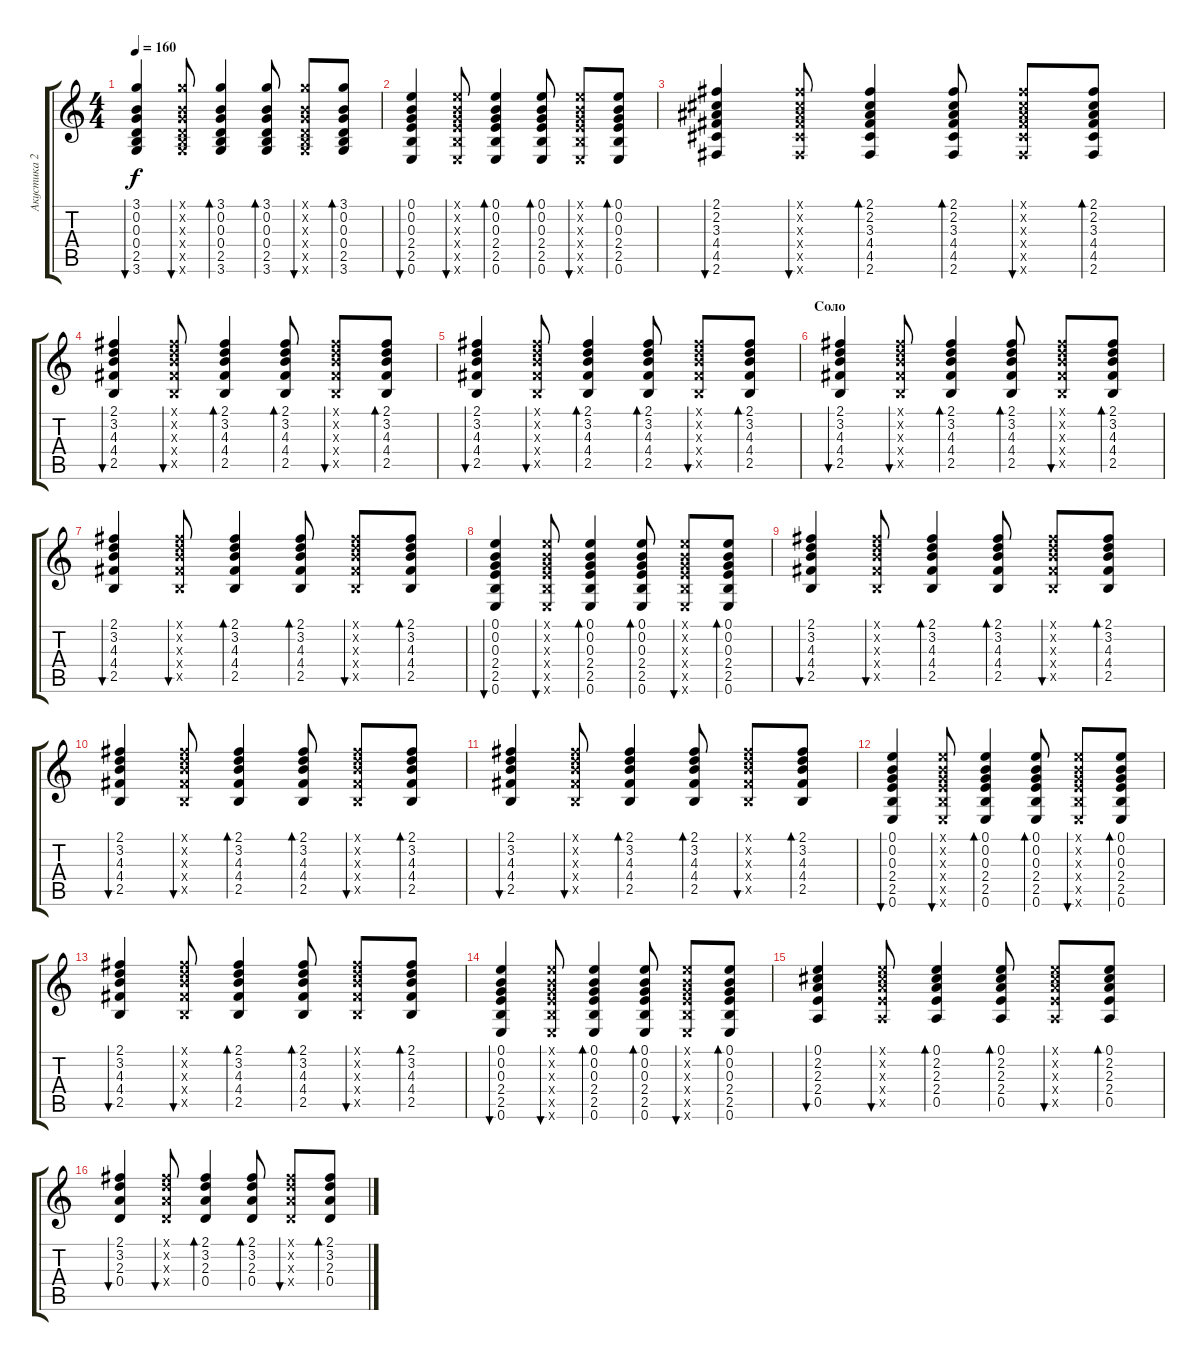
\track ("Акустика 2" "Акустика 2") {instrument acousticguitarsteel}
\staff {score tabs}
\tuning (E4 B3 G3 D3 A2 E2) {hide}
\ts (4 4)
\tempo 160
\clef g2
\ks c
(3.1 0.2 0.3 0.4 2.5 3.6).4{bu 60 dy f} (3.1{x} 0.2{x} 0.3{x} 0.4{x} 2.5{x} 3.6{x}).8{bu 60} (3.1 0.2 0.3 0.4 2.5 3.6).4{bd 60} (3.1 0.2 0.3 0.4 2.5 3.6).8{bd 60} (3.1{x} 0.2{x} 0.3{x} 0.4{x} 2.5{x} 3.6{x}).8{bu 60} (3.1 0.2 0.3 0.4 2.5 3.6).8{bd 60} |
(0.1 0.2 0.3 2.4 2.5 0.6).4{bu 60} (0.1{x} 0.2{x} 0.3{x} 2.4{x} 2.5{x} 0.6{x}).8{bu 60} (0.1 0.2 0.3 2.4 2.5 0.6).4{bd 60} (0.1 0.2 0.3 2.4 2.5 0.6).8{bd 60} (0.1{x} 0.2{x} 0.3{x} 2.4{x} 2.5{x} 0.6{x}).8{bu 60} (0.1 0.2 0.3 2.4 2.5 0.6).8{bd 60} |
(2.1 2.2 3.3 4.4 4.5 2.6).4{bu 60} (2.1{x} 2.2{x} 3.3{x} 4.4{x} 4.5{x} 2.6{x}).8{bu 60} (2.1 2.2 3.3 4.4 4.5 2.6).4{bd 60} (2.1 2.2 3.3 4.4 4.5 2.6).8{bd 60} (2.1{x} 2.2{x} 3.3{x} 4.4{x} 4.5{x} 2.6{x}).8{bu 60} (2.1 2.2 3.3 4.4 4.5 2.6).8{bd 60} |
(2.1 3.2 4.3 4.4 2.5).4{bu 60} (2.1{x} 3.2{x} 4.3{x} 4.4{x} 2.5{x}).8{bu 60} (2.1 3.2 4.3 4.4 2.5).4{bd 60} (2.1 3.2 4.3 4.4 2.5).8{bd 60} (2.1{x} 3.2{x} 4.3{x} 4.4{x} 2.5{x}).8{bu 60} (2.1 3.2 4.3 4.4 2.5).8{bd 60} |
(2.1 3.2 4.3 4.4 2.5).4{bu 60} (2.1{x} 3.2{x} 4.3{x} 4.4{x} 2.5{x}).8{bu 60} (2.1 3.2 4.3 4.4 2.5).4{bd 60} (2.1 3.2 4.3 4.4 2.5).8{bd 60} (2.1{x} 3.2{x} 4.3{x} 4.4{x} 2.5{x}).8{bu 60} (2.1 3.2 4.3 4.4 2.5).8{bd 60} |
\section ("" "Соло")
(2.1 3.2 4.3 4.4 2.5).4{bu 60} (2.1{x} 3.2{x} 4.3{x} 4.4{x} 2.5{x}).8{bu 60} (2.1 3.2 4.3 4.4 2.5).4{bd 60} (2.1 3.2 4.3 4.4 2.5).8{bd 60} (2.1{x} 3.2{x} 4.3{x} 4.4{x} 2.5{x}).8{bu 60} (2.1 3.2 4.3 4.4 2.5).8{bd 60} |
(2.1 3.2 4.3 4.4 2.5).4{bu 60} (2.1{x} 3.2{x} 4.3{x} 4.4{x} 2.5{x}).8{bu 60} (2.1 3.2 4.3 4.4 2.5).4{bd 60} (2.1 3.2 4.3 4.4 2.5).8{bd 60} (2.1{x} 3.2{x} 4.3{x} 4.4{x} 2.5{x}).8{bu 60} (2.1 3.2 4.3 4.4 2.5).8{bd 60} |
(0.1 0.2 0.3 2.4 2.5 0.6).4{bu 60} (0.1{x} 0.2{x} 0.3{x} 2.4{x} 2.5{x} 0.6{x}).8{bu 60} (0.1 0.2 0.3 2.4 2.5 0.6).4{bd 60} (0.1 0.2 0.3 2.4 2.5 0.6).8{bd 60} (0.1{x} 0.2{x} 0.3{x} 2.4{x} 2.5{x} 0.6{x}).8{bu 60} (0.1 0.2 0.3 2.4 2.5 0.6).8{bd 60} |
(2.1 3.2 4.3 4.4 2.5).4{bu 60} (2.1{x} 3.2{x} 4.3{x} 4.4{x} 2.5{x}).8{bu 60} (2.1 3.2 4.3 4.4 2.5).4{bd 60} (2.1 3.2 4.3 4.4 2.5).8{bd 60} (2.1{x} 3.2{x} 4.3{x} 4.4{x} 2.5{x}).8{bu 60} (2.1 3.2 4.3 4.4 2.5).8{bd 60} |
(2.1 3.2 4.3 4.4 2.5).4{bu 60} (2.1{x} 3.2{x} 4.3{x} 4.4{x} 2.5{x}).8{bu 60} (2.1 3.2 4.3 4.4 2.5).4{bd 60} (2.1 3.2 4.3 4.4 2.5).8{bd 60} (2.1{x} 3.2{x} 4.3{x} 4.4{x} 2.5{x}).8{bu 60} (2.1 3.2 4.3 4.4 2.5).8{bd 60} |
(2.1 3.2 4.3 4.4 2.5).4{bu 60} (2.1{x} 3.2{x} 4.3{x} 4.4{x} 2.5{x}).8{bu 60} (2.1 3.2 4.3 4.4 2.5).4{bd 60} (2.1 3.2 4.3 4.4 2.5).8{bd 60} (2.1{x} 3.2{x} 4.3{x} 4.4{x} 2.5{x}).8{bu 60} (2.1 3.2 4.3 4.4 2.5).8{bd 60} |
(0.1 0.2 0.3 2.4 2.5 0.6).4{bu 60} (0.1{x} 0.2{x} 0.3{x} 2.4{x} 2.5{x} 0.6{x}).8{bu 60} (0.1 0.2 0.3 2.4 2.5 0.6).4{bd 60} (0.1 0.2 0.3 2.4 2.5 0.6).8{bd 60} (0.1{x} 0.2{x} 0.3{x} 2.4{x} 2.5{x} 0.6{x}).8{bu 60} (0.1 0.2 0.3 2.4 2.5 0.6).8{bd 60} |
(2.1 3.2 4.3 4.4 2.5).4{bu 60} (2.1{x} 3.2{x} 4.3{x} 4.4{x} 2.5{x}).8{bu 60} (2.1 3.2 4.3 4.4 2.5).4{bd 60} (2.1 3.2 4.3 4.4 2.5).8{bd 60} (2.1{x} 3.2{x} 4.3{x} 4.4{x} 2.5{x}).8{bu 60} (2.1 3.2 4.3 4.4 2.5).8{bd 60} |
(0.1 0.2 0.3 2.4 2.5 0.6).4{bu 60} (0.1{x} 0.2{x} 0.3{x} 2.4{x} 2.5{x} 0.6{x}).8{bu 60} (0.1 0.2 0.3 2.4 2.5 0.6).4{bd 60} (0.1 0.2 0.3 2.4 2.5 0.6).8{bd 60} (0.1{x} 0.2{x} 0.3{x} 2.4{x} 2.5{x} 0.6{x}).8{bu 60} (0.1 0.2 0.3 2.4 2.5 0.6).8{bd 60} |
(0.1 2.2 2.3 2.4 0.5).4{bu 60} (0.1{x} 2.2{x} 2.3{x} 2.4{x} 0.5{x}).8{bu 60} (0.1 2.2 2.3 2.4 0.5).4{bd 60} (0.1 2.2 2.3 2.4 0.5).8{bd 60} (0.1{x} 2.2{x} 2.3{x} 2.4{x} 0.5{x}).8{bu 60} (0.1 2.2 2.3 2.4 0.5).8{bd 60} |
(2.1 3.2 2.3 0.4).4{bu 60} (2.1{x} 3.2{x} 2.3{x} 0.4{x}).8{bu 60} (2.1 3.2 2.3 0.4).4{bd 60} (2.1 3.2 2.3 0.4).8{bd 60} (2.1{x} 3.2{x} 2.3{x} 0.4{x}).8{bu 60} (2.1 3.2 2.3 0.4).8{bd 60}
